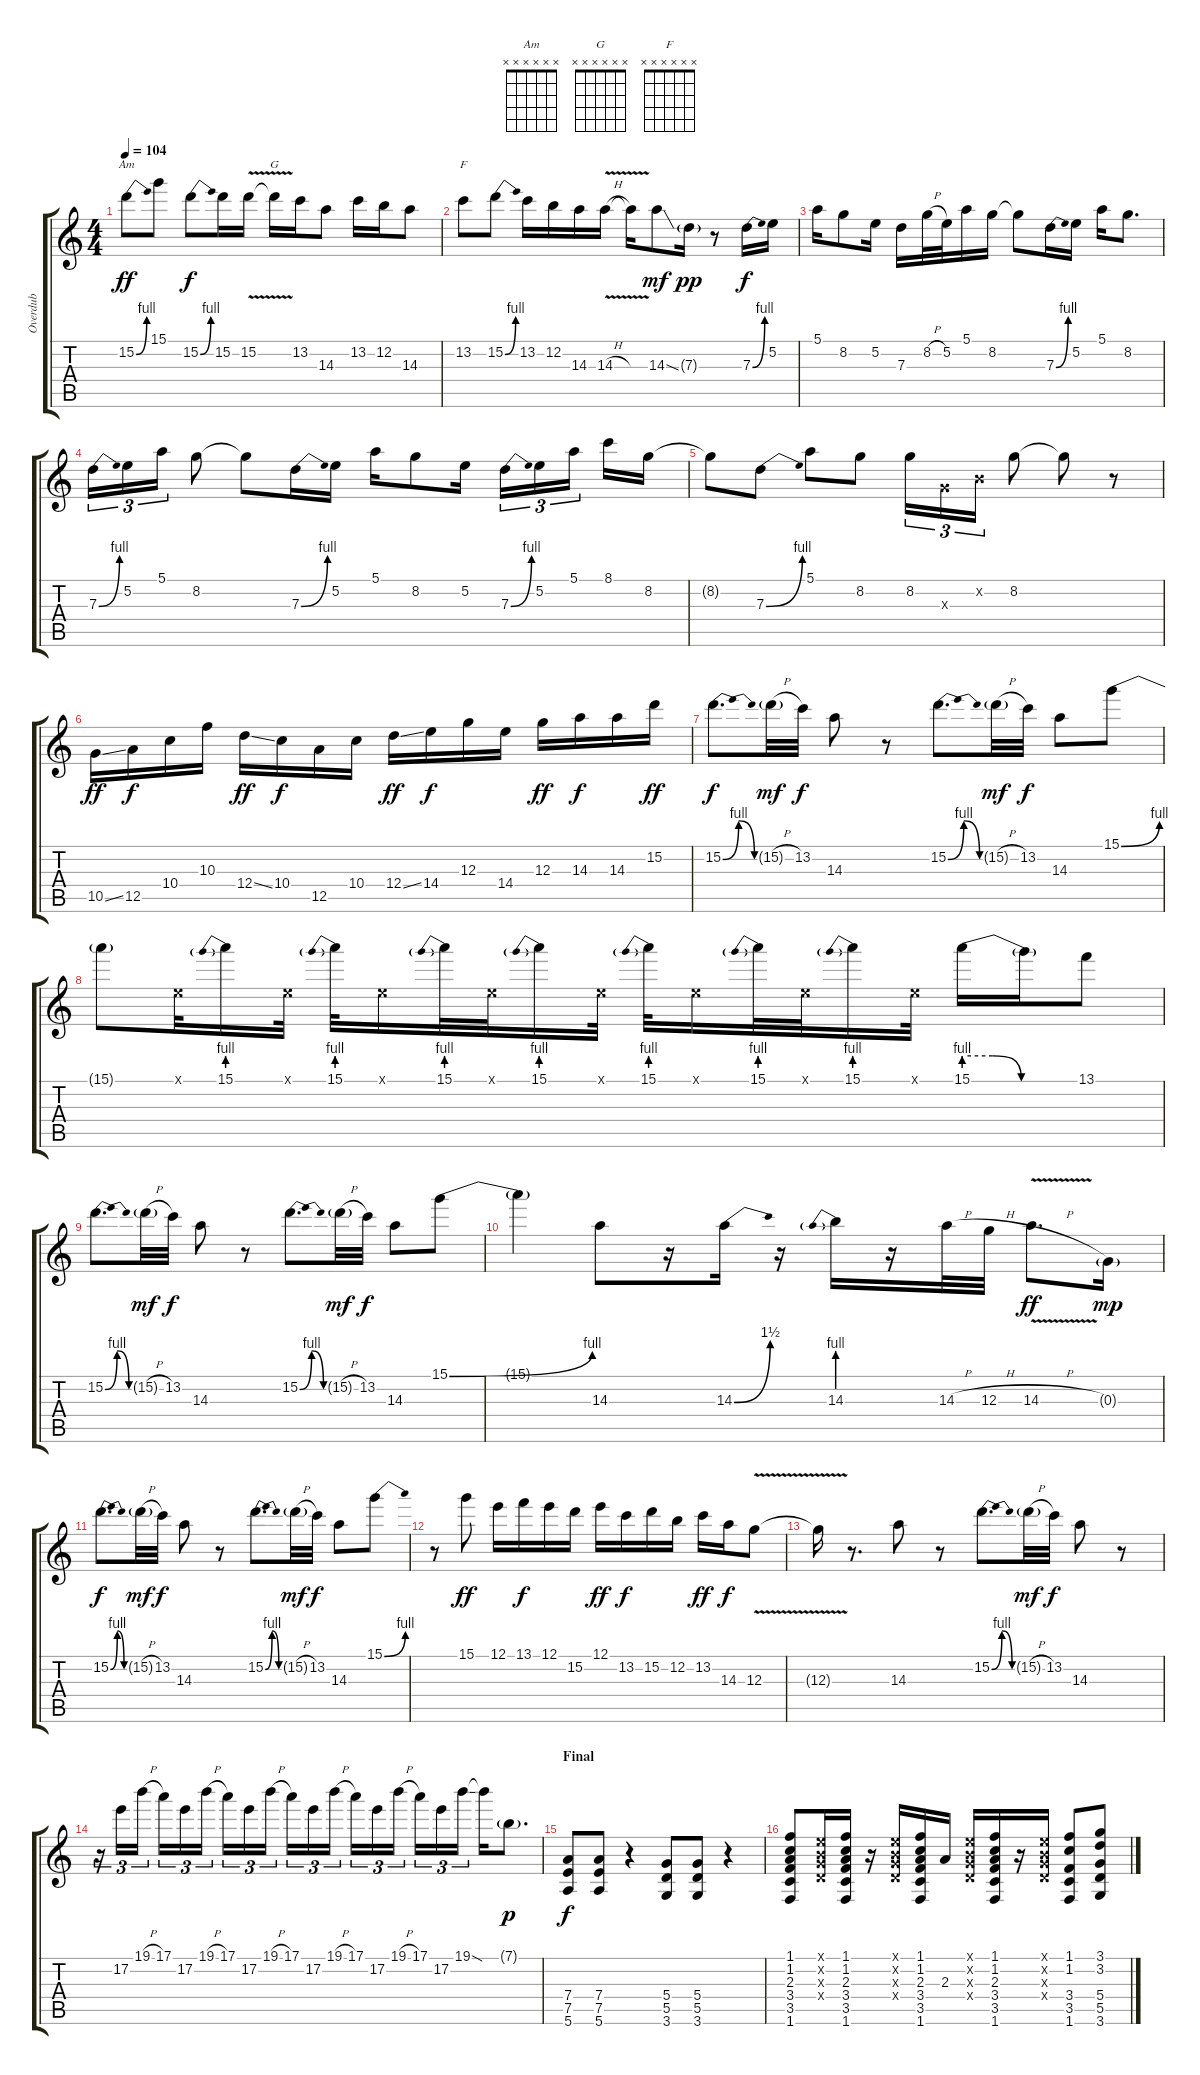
\track ("Overdub" "Overdub") {instrument fretlessbass}
\staff {score tabs}
\tuning (E4 B3 G3 D3 A2 E2) {hide}
\chord ("Am" x x x x x x)
\chord ("G" x x x x x x)
\chord ("F" x x x x x x)
\ts (4 4)
\tempo 104
\clef g2
\ks c
15.2{be (bend 0 0 60 4)}.8{ch "Am" dy ff} 15.1.8 15.2{be (bend 0 0 60 4)}.8{dy f} 15.2.16 15.2{v}.16 15.2{t}.16{ch "G"} 13.2.16 14.3.8 13.2.16 12.2.16 14.3.8 |
13.2.8{ch "F"} 15.2{be (bend 0 0 60 4)}.8 13.2.16 12.2.16 14.3.16 14.3{v h}.16 14.3{t}.16 14.3{ss}.8{dy mf} 7.3{g}.16{dy pp} r.8 7.3{be (bend 0 0 60 4)}.16{dy f} 5.2.16 |
5.1.16 8.2.8 5.2.16 7.3.16 8.2{h}.32 5.2.32 5.1.16 8.2.16 8.2{t}.8 7.3{be (bend 0 0 60 4)}.16 5.2.16 5.1.16 8.2.8{d} |
7.3{be (bend 0 0 60 4)}.16{tu (3 2)} 5.2.16{tu (3 2)} 5.1.16{tu (3 2)} 8.2.8 8.2{t}.8 7.3{be (bend 0 0 60 4)}.16 5.2.16 5.1.16 8.2.8 5.2.16 7.3{be (bend 0 0 60 4)}.16{tu (3 2)} 5.2.16{tu (3 2)} 5.1.16{tu (3 2)} 8.1.16 8.2.16 |
8.2{t}.8 7.3{be (bend 0 0 60 4)}.8 5.1.8 8.2.8 8.2.16{tu (3 2)} 0.3{x}.16{tu (3 2)} 0.2{x}.16{tu (3 2)} 8.2.8 8.2{t}.8 r.8 |
10.5{ss}.16{dy ff} 12.5.16{dy f} 10.4.16 10.3.16 12.4{ss}.16{dy ff} 10.4.16{dy f} 12.5.16 10.4.16 12.4{ss}.16{dy ff} 14.4.16{dy f} 12.3.16 14.4.16 12.3.16{dy ff} 14.3.16{dy f} 14.3.16 15.2.16{dy ff} |
15.2{be (bendrelease 0 0 15 4 45 4 60 0)}.8{d dy f} 15.2{h g}.32{dy mf} 13.2.32{dy f} 14.3.8 r.8 15.2{be (bendrelease 0 0 15 4 45 4 60 0)}.8{d} 15.2{h g}.32{dy mf} 13.2.32{dy f} 14.3.8 15.1{be (bend 0 0 60 4)}.8 |
15.1{t}.8 0.1{x}.32 15.1{be (prebend 0 4 60 4)}.16 0.1{x}.32 15.1{be (prebend 0 4 60 4)}.32 0.1{x}.16 15.1{be (prebend 0 4 60 4)}.32 0.1{x}.32 15.1{be (prebend 0 4 60 4)}.16 0.1{x}.32 15.1{be (prebend 0 4 60 4)}.32 0.1{x}.16 15.1{be (prebend 0 4 60 4)}.32 0.1{x}.32 15.1{be (prebend 0 4 60 4)}.16 0.1{x}.32 15.1{be (custom 0 4 15 4 30 0 60 0)}.16 15.1{t}.16 13.1.8 |
15.2{be (bendrelease 0 0 15 4 45 4 60 0)}.8{d} 15.2{h g}.32{dy mf} 13.2.32{dy f} 14.3.8 r.8 15.2{be (bendrelease 0 0 15 4 45 4 60 0)}.8{d} 15.2{h g}.32{dy mf} 13.2.32{dy f} 14.3.8 15.1{be (bend 0 0 60 4)}.8 |
15.1{t}.4 14.3.8 r.16 14.3{be (bend 0 0 60 6)}.16 r.16 14.3{be (prebend 0 4 60 4)}.16 r.16 14.3{h}.32 12.3{h}.32 14.3{v h}.8{d dy ff} 0.3{g}.16{dy mp} |
15.2{be (bendrelease 0 0 15 4 45 4 60 0)}.8{d dy f} 15.2{h g}.32{dy mf} 13.2.32{dy f} 14.3.8 r.8 15.2{be (bendrelease 0 0 15 4 45 4 60 0)}.8{d} 15.2{h g}.32{dy mf} 13.2.32{dy f} 14.3.8 15.1{be (bend 0 0 60 4)}.8 |
r.8 15.1.8{dy ff} 12.1.16 13.1.16{dy f} 12.1.16 15.2.16 12.1.16{dy ff} 13.2.16{dy f} 15.2.16 12.2.16 13.2.16{dy ff} 14.3.16{dy f} 12.3{v}.8 |
12.3{t}.16 r.8{d} 14.3.8 r.8 15.2{be (bendrelease 0 0 15 4 45 4 60 0)}.8{d} 15.2{h g}.32{dy mf} 13.2.32{dy f} 14.3.8 r.8 |
r.16{tu (3 2)} 17.2.16{tu (3 2)} 19.1{h}.16{tu (3 2)} 17.1.16{tu (3 2)} 17.2.16{tu (3 2)} 19.1{h}.16{tu (3 2)} 17.1.16{tu (3 2)} 17.2.16{tu (3 2)} 19.1{h}.16{tu (3 2)} 17.1.16{tu (3 2)} 17.2.16{tu (3 2)} 19.1{h}.16{tu (3 2)} 17.1.16{tu (3 2)} 17.2.16{tu (3 2)} 19.1{h}.16{tu (3 2)} 17.1.16{tu (3 2)} 17.2.16{tu (3 2)} 19.1{ss}.16{tu (3 2)} 19.1{t}.16 7.1{g}.8{d dy p} |
\section ("" "Final")
(7.4 7.5 5.6).8{dy f} (7.4 7.5 5.6).8 r.4 (5.4 5.5 3.6).8 (5.4 5.5 3.6).8 r.4 |
(1.1 1.2 2.3 3.4 3.5 1.6).8 (0.1{x} 0.2{x} 0.3{x} 0.4{x}).16 (1.1 1.2 2.3 3.4 3.5 1.6).16 r.16 (0.1{x} 0.2{x} 0.3{x} 0.4{x}).16 (1.1 1.2 2.3 3.4 3.5 1.6).16 2.3.16 (0.1{x} 0.2{x} 0.3{x} 0.4{x}).16 (1.1 1.2 2.3 3.4 3.5 1.6).16 r.16 (0.1{x} 0.2{x} 0.3{x} 0.4{x}).16 (1.1 1.2 3.4 3.5 1.6).8 (3.1 3.2 5.4 5.5 3.6).8
